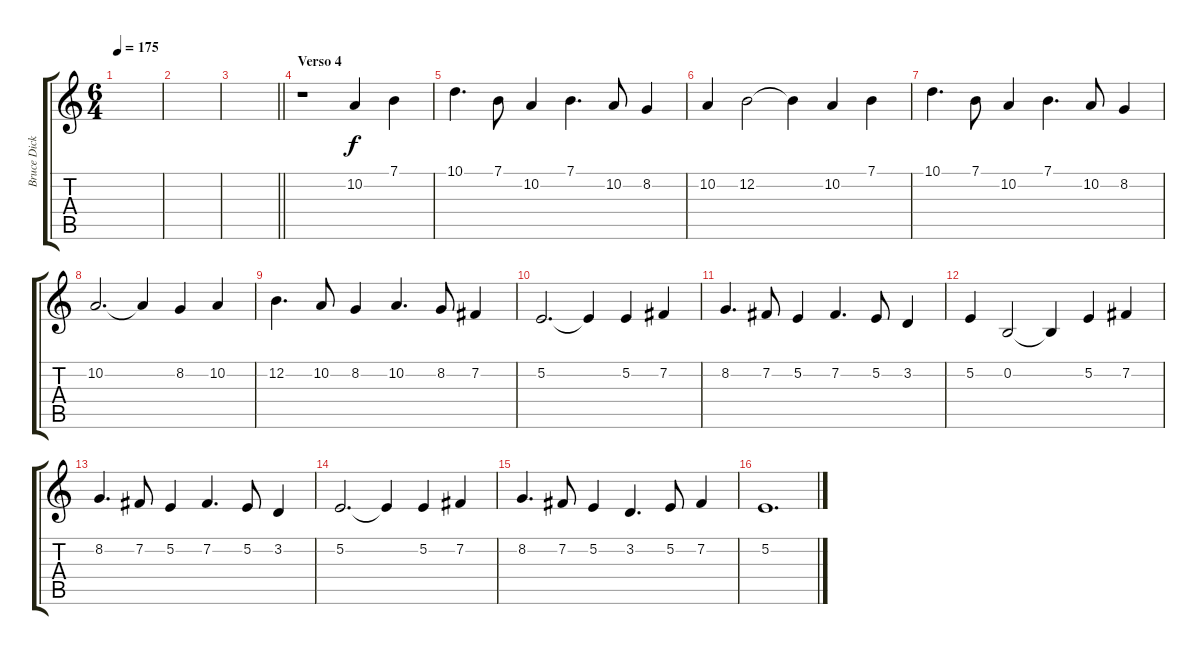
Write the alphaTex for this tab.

\track ("Bruce Dickinson" "Bruce Dick") {instrument bassoon}
\staff {score tabs}
\tuning (E4 B3 G3 D3 A2 E2) {hide}
\ts (6 4)
\tempo 175
\clef g2
\ks c
|
|
\barLineRight lightlight
|
\section ("" "Verso 4")
r.1 10.2.4 7.1.4 |
10.1.4{d} 7.1.8 10.2.4 7.1.4{d} 10.2.8 8.2.4 |
10.2.4 12.2.2 12.2{t}.4 10.2.4 7.1.4 |
10.1.4{d} 7.1.8 10.2.4 7.1.4{d} 10.2.8 8.2.4 |
10.2.2{d} 10.2{t}.4 8.2.4 10.2.4 |
12.2.4{d} 10.2.8 8.2.4 10.2.4{d} 8.2.8 7.2.4 |
5.2.2{d} 5.2{t}.4 5.2.4 7.2.4 |
8.2.4{d} 7.2.8 5.2.4 7.2.4{d} 5.2.8 3.2.4 |
5.2.4 0.2.2 0.2{t}.4 5.2.4 7.2.4 |
8.2.4{d} 7.2.8 5.2.4 7.2.4{d} 5.2.8 3.2.4 |
5.2.2{d} 5.2{t}.4 5.2.4 7.2.4 |
8.2.4{d} 7.2.8 5.2.4 3.2.4{d} 5.2.8 7.2.4 |
5.2.1{d}
